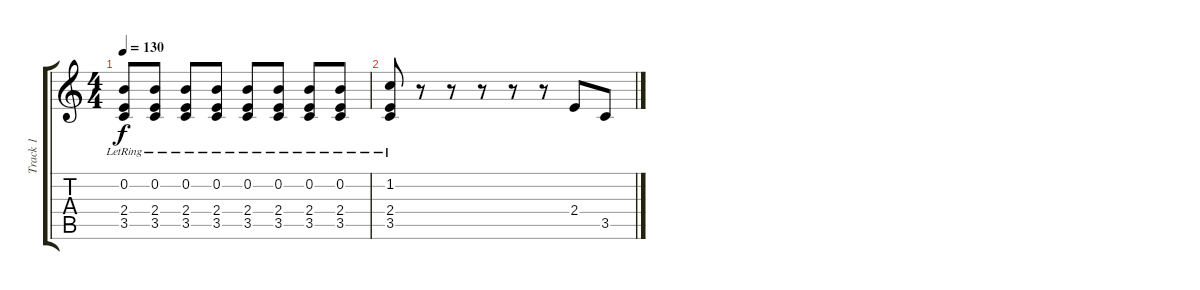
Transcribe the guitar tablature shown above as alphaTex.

\track ("Track 1" "Track 1") {instrument electricguitarjazz}
\staff {score tabs}
\tuning (E4 B3 G3 D3 A2 E2) {hide}
\ts (4 4)
\tempo 130
\clef g2
\ks c
(0.2{lr} 2.4{lr} 3.5{lr}).8{dy f} (0.2{lr} 2.4{lr} 3.5{lr}).8 (0.2{lr} 2.4{lr} 3.5{lr}).8 (0.2{lr} 2.4{lr} 3.5{lr}).8 (0.2{lr} 2.4{lr} 3.5{lr}).8 (0.2{lr} 2.4{lr} 3.5{lr}).8 (0.2{lr} 2.4{lr} 3.5{lr}).8 (0.2{lr} 2.4{lr} 3.5{lr}).8 |
(1.2{lr} 2.4{lr} 3.5{lr}).8 r.8 r.8 r.8 r.8 r.8 2.4.8 3.5.8
